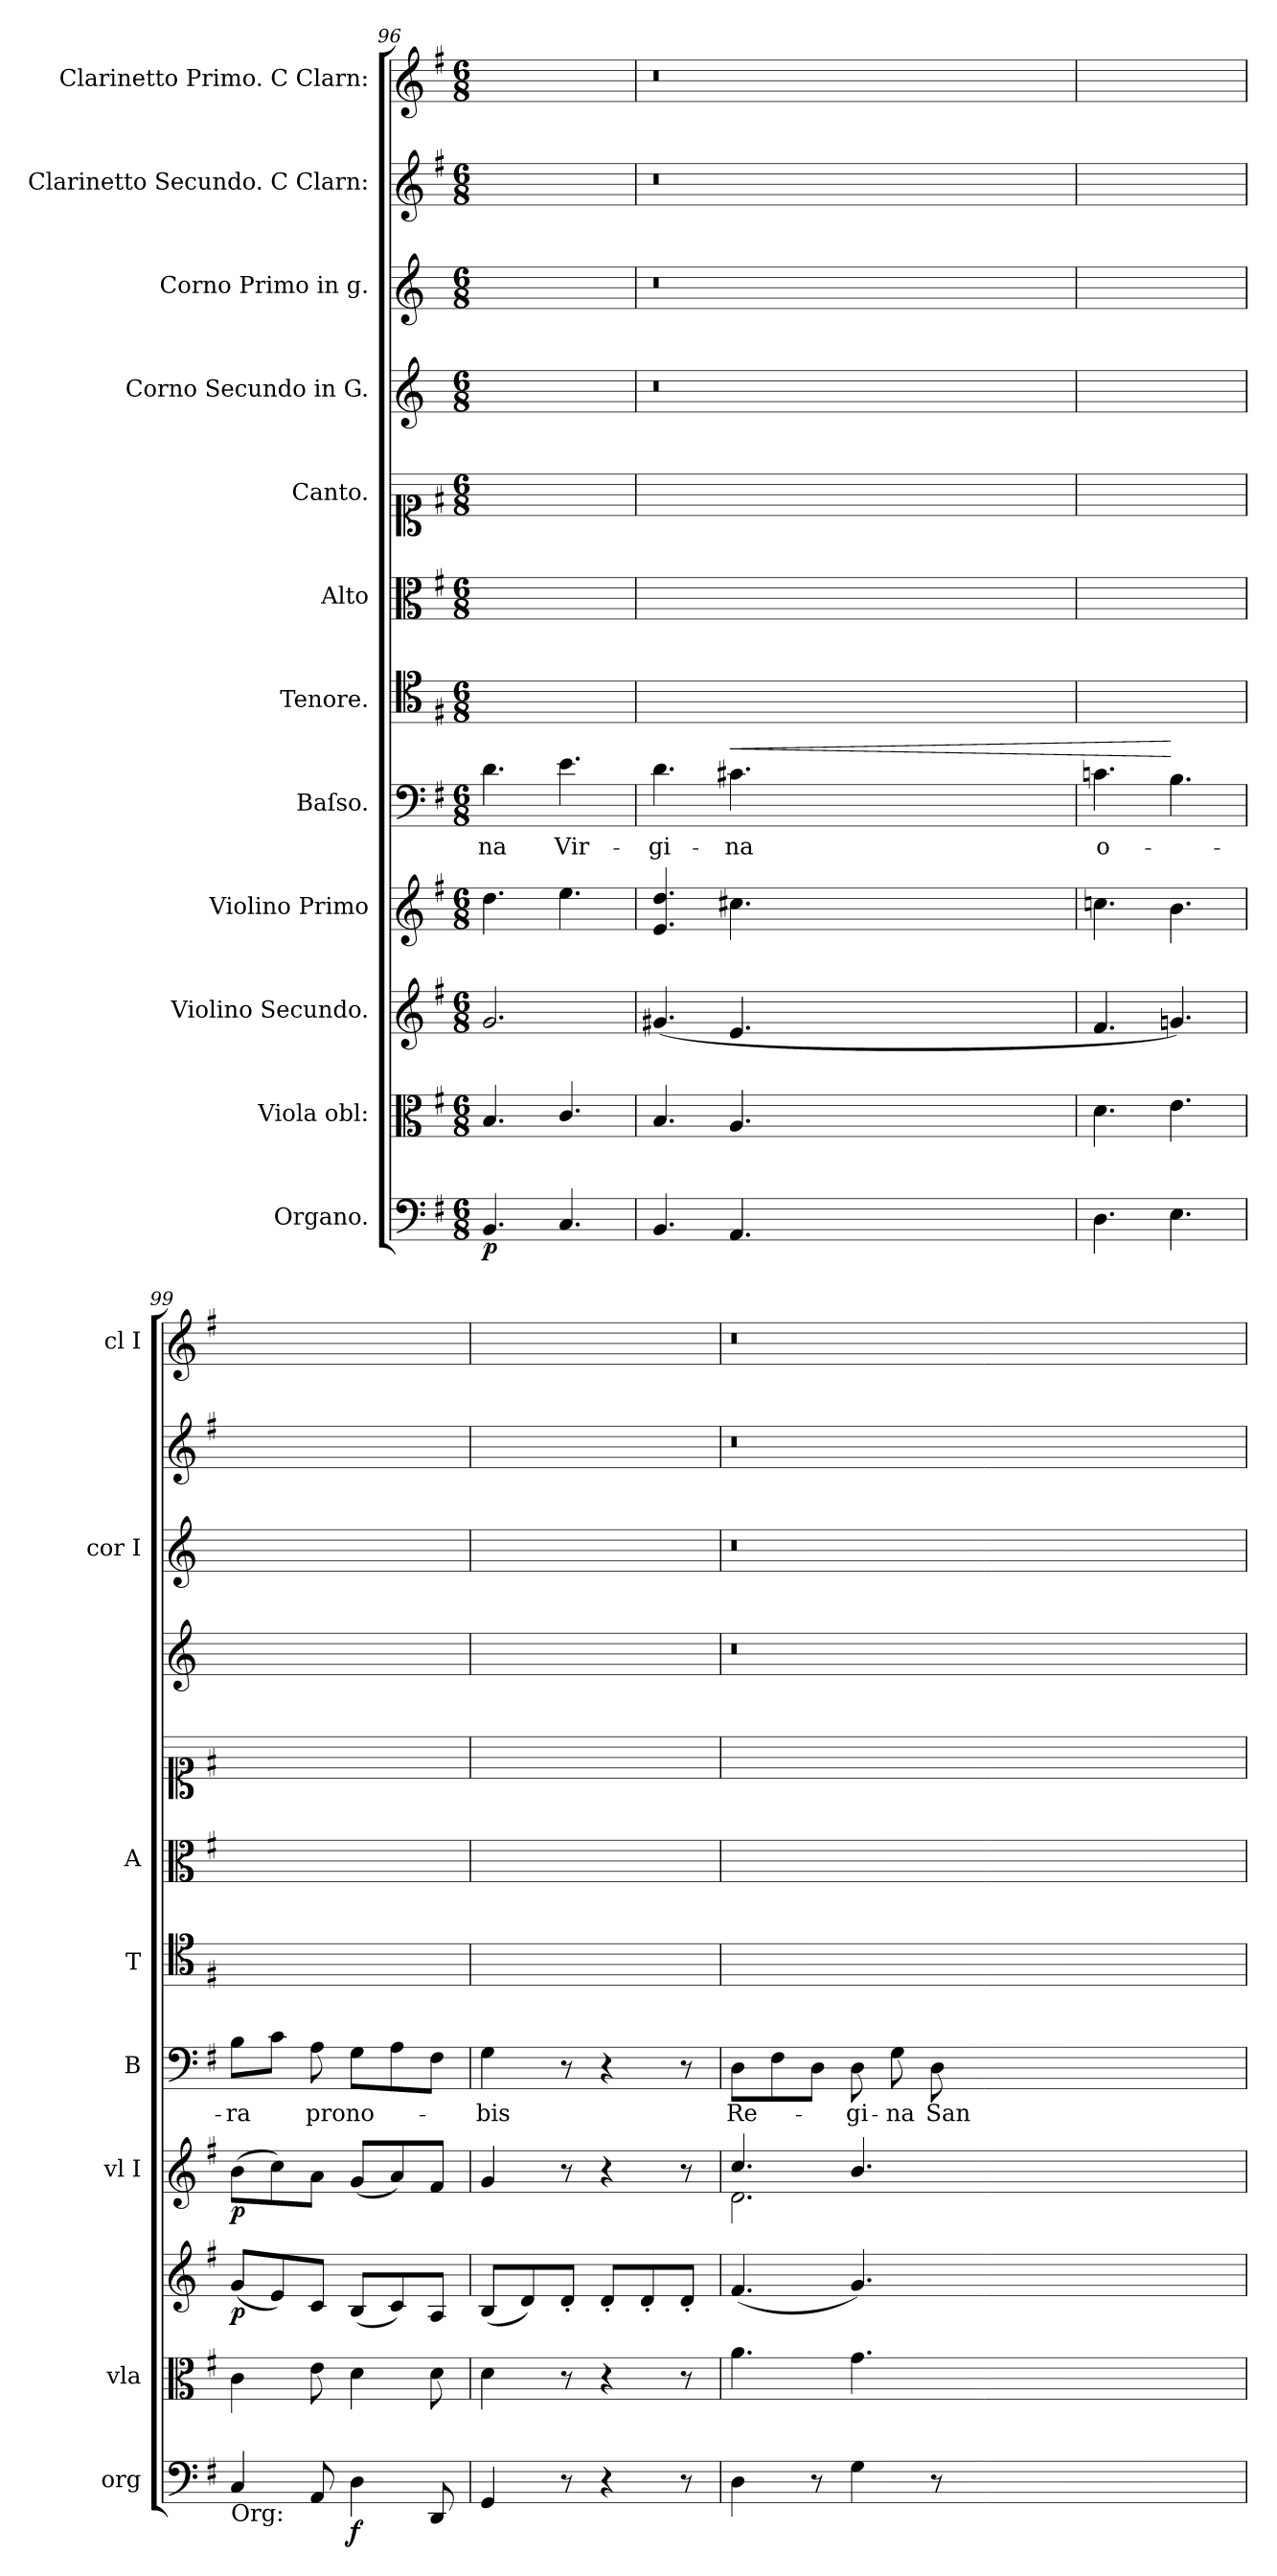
**kern	**dynam	**kern	**dynam	**kern	**dynam	**kern	**dynam	**kern	**text	**dynam	**kern	**kern	**kern	**kern	**kern	**kern	**kern
*part12	*part12	*part11	*part11	*part10	*part10	*part9	*part9	*part8	*part8	*part8	*part7	*part6	*part5	*part4	*part3	*part2	*part1
*staff12	*staff12	*staff11	*staff11	*staff10	*staff10	*staff9	*staff9	*staff8	*staff8	*staff8	*staff7	*staff6	*staff5	*staff4	*staff3	*staff2	*staff1
*I"Organo.	*	*I"Viola obl:	*	*I"Violino Secundo.	*	*I"Violino Primo	*	*I"Baſso.	*	*	*I"Tenore.	*I"Alto	*I"Canto.	*I"Corno Secundo in G.	*I"Corno Primo in g.	*I"Clarinetto Secundo. C Clarn:	*I"Clarinetto Primo. C Clarn:
*I'org	*	*I'vla	*	*	*	*I'vl I	*	*I'B	*	*	*I'T	*I'A	*	*	*I'cor I	*	*I'cl I
*clefF4	*	*clefC3	*	*clefG2	*	*clefG2	*	*clefF4	*	*	*clefC4	*clefC3	*clefC1	*clefG2	*clefG2	*clefG2	*clefG2
*	*	*	*	*	*	*	*	*	*	*	*	*	*	*ITrd3c5	*ITrd3c5	*	*
*k[f#]	*	*k[f#]	*	*k[f#]	*	*k[f#]	*	*k[f#]	*	*	*k[f#]	*k[f#]	*k[f#]	*k[f#]	*k[f#]	*k[f#]	*k[f#]
*G:	*	*G:	*	*G:	*	*G:	*	*G:	*	*	*G:	*G:	*G:	*G:	*G:	*G:	*G:
*M6/8	*	*M6/8	*	*M6/8	*	*M6/8	*	*M6/8	*	*	*M6/8	*M6/8	*M6/8	*M6/8	*M6/8	*M6/8	*M6/8
=96	=96	=96	=96	=96	=96	=96	=96	=96	=96	=96	=96	=96	=96	=96	=96	=96	=96
!	!LO:DY:b	!	!	!	!	!	!	!	!	!	!	!	!	!	!	!	!
4.BB/	p	4.B/	.	2.g/	.	4.dd\	.	4.d\	-na	.	2.ryy	2.ryy	2.ryy	2.ryy	2.ryy	2.ryy	2.ryy
4.C/	.	4.c/	.	.	.	4.ee\	.	4.e\	Vir-	.	.	.	.	.	.	.	.
=97	=97	=97	=97	=97	=97	=97	=97	=97	=97	=97	=97	=97	=97	=97	=97	=97	=97
4.BB/	.	4.B/	.	(4.g#X/	.	4.e/ 4.dd/	.	4.d\	-gi-	.	2.ryy	2.ryy	2.ryy	0.r	0.r	0.r	0.r
!	!	!	!	!	!	!	!	!	!	!LO:HP:a	!	!	!	!	!	!	!
4.AA/	.	4.A/	.	4.e/	.	4.cc#X\	.	4.c#X\	-na	<	.	.	.	.	.	.	.
0ryy	.	0ryy	.	0ryy	.	0ryy	.	0ryy	.	.	0ryy	0ryy	0ryy	.	.	.	.
4ryy	.	4ryy	.	4ryy	.	4ryy	.	4ryy	.	.	4ryy	4ryy	4ryy	.	.	.	.
=98	=98	=98	=98	=98	=98	=98	=98	=98	=98	=98	=98	=98	=98	=98	=98	=98	=98
4.D\	.	4.d\	.	4.f#/	.	4.ccn\	.	4.cn\	o-	.	2.ryy	2.ryy	2.ryy	2.ryy	2.ryy	2.ryy	2.ryy
4.E\	.	4.e\	.	4.gn/)	.	4.b\	.	4.B\	.	[	.	.	.	.	.	.	.
=99	=99	=99	=99	=99	=99	=99	=99	=99	=99	=99	=99	=99	=99	=99	=99	=99	=99
!LO:TX:b:t=Org&colon;	!	!	!	!	!	!	!	!	!	!	!	!	!	!	!	!	!
!	!	!	!	!	!	!	!	!	!	!LO:DY:a	!	!	!	!	!	!	!
4C/	.	4c\	.	(8g/L	p	(8b\L	p	8B\L	-ra	forto	2.ryy	2.ryy	2.ryy	2.ryy	2.ryy	2.ryy	2.ryy
.	.	.	.	8e/)	.	8cc\)	.	8c\J	.	.	.	.	.	.	.	.	.
8AA/	.	8e\	.	8c/J	.	8a\J	.	8A\	pro	.	.	.	.	.	.	.	.
!	!LO:DY:b	!	!	!	!	!	!	!	!	!	!	!	!	!	!	!	!
4D\	f	4d\	.	(8B/L	.	(8g/L	.	8G\L	no-	.	.	.	.	.	.	.	.
.	.	.	.	8c/)	.	8a/)	.	8A\	.	.	.	.	.	.	.	.	.
8DD/	.	8d\	.	8A/J	.	8f#/J	.	8F#\J	.	.	.	.	.	.	.	.	.
=100	=100	=100	=100	=100	=100	=100	=100	=100	=100	=100	=100	=100	=100	=100	=100	=100	=100
4GG/	.	4d\	.	(8B/L	.	4g/	.	4G\	-bis	.	2.ryy	2.ryy	2.ryy	2.ryy	2.ryy	2.ryy	2.ryy
.	.	.	.	8d/)	.	.	.	.	.	.	.	.	.	.	.	.	.
8r	.	8r	.	8d'/J	.	8r	.	8r	.	.	.	.	.	.	.	.	.
4r	.	4r	.	8d'/L	.	4r	.	4r	.	.	.	.	.	.	.	.	.
.	.	.	.	8d'/	.	.	.	.	.	.	.	.	.	.	.	.	.
8r	.	8r	.	8d'/J	.	8r	.	8r	.	.	.	.	.	.	.	.	.
=101	=101	=101	=101	=101	=101	=101	=101	=101	=101	=101	=101	=101	=101	=101	=101	=101	=101
*	*	*	*	*	*	*^	*	*	*	*	*	*	*	*	*	*	*
!	!LO:DY:b	!	!LO:DY:b	!	!	!	!	!	!	!	!	!	!	!	!	!	!	!
4D\	pia	4.a\	pia	(4.f#/	.	4.cc/	2.d\	.	8D\L	Re-	.	2.ryy	2.ryy	2.ryy	0.r	0.r	0.r	0.r
.	.	.	.	.	.	.	.	.	8F#\	.	.	.	.	.	.	.	.	.
8r	.	.	.	.	.	.	.	.	8D\J	.	.	.	.	.	.	.	.	.
4G\	.	4.g\	.	4.g/)	.	4.b/	.	.	8D\	-gi-	.	.	.	.	.	.	.	.
.	.	.	.	.	.	.	.	.	8G\	-na	.	.	.	.	.	.	.	.
8r	.	.	.	.	.	.	.	.	8D\	San-	.	.	.	.	.	.	.	.
0ryy	.	0ryy	.	0ryy	.	0ryy	0ryy	.	0ryy	.	.	0ryy	0ryy	0ryy	.	.	.	.
4ryy	.	4ryy	.	4ryy	.	4ryy	4ryy	.	4ryy	.	.	4ryy	4ryy	4ryy	.	.	.	.
*	*	*	*	*	*	*v	*v	*	*	*	*	*	*	*	*	*	*	*
=	=	=	=	=	=	=	=	=	=	=	=	=	=	=	=	=	=
*-	*-	*-	*-	*-	*-	*-	*-	*-	*-	*-	*-	*-	*-	*-	*-	*-	*-
